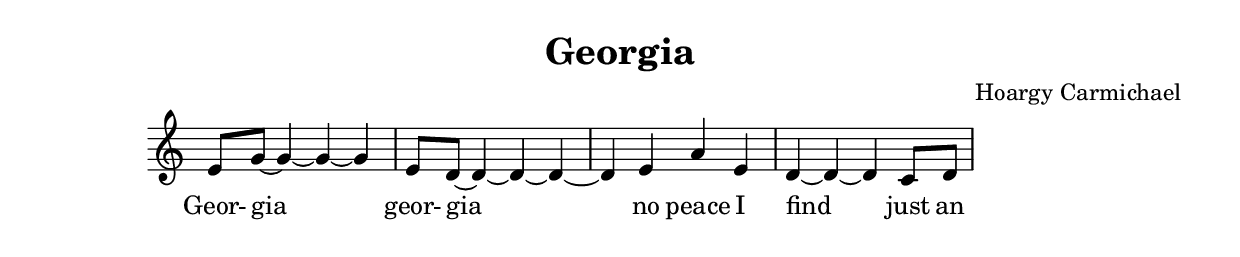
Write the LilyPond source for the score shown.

#(ly:set-option 'midi-extension "mid")
\version "2.12.3"
\include "english.ly"
\header{ 
title = "Georgia"
composer = "Hoargy Carmichael"
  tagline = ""  % removed 
}
%{
 Title:Georgia
Author:Hoargy Carmichael

     Georgia Georgia
     No peace I find

  +         2  
| GP - -  - | GR - - - | - G D G | R - - SR |
  Geor-gia geor-gia no peace I find      just an   

 
  
  
 
 %}
  
melody = {
\once \override Staff.TimeSignature #'stencil = ##f
\clef treble
\key c \major
\autoBeamOn  
\cadenzaOn
\bar "|"  e'8[ g'8]~ g'4~ g'4~ g'4 \bar "|"  e'8[ d'8]~ d'4~ d'4~ d'4~ \bar "|"  d'4 e'4 a'4 e'4 \bar "|"  d'4~ d'4~ d'4 c'8[ d'8] \bar "|" \break

}

text = \lyricmode {
  Geor- gia geor- gia no peace I find just an
}

\score{

<<
  \new Voice = "one" {
    \melody
  }
  \new Lyrics \lyricsto "one" \text
>>
\layout {
  \context {
       \Score
    \remove "Bar_number_engraver"
  } 
  }
\midi { 
  \context {
    \Score
    tempoWholesPerMinute = #(ly:make-moment 200 4)
   }
 }
}
